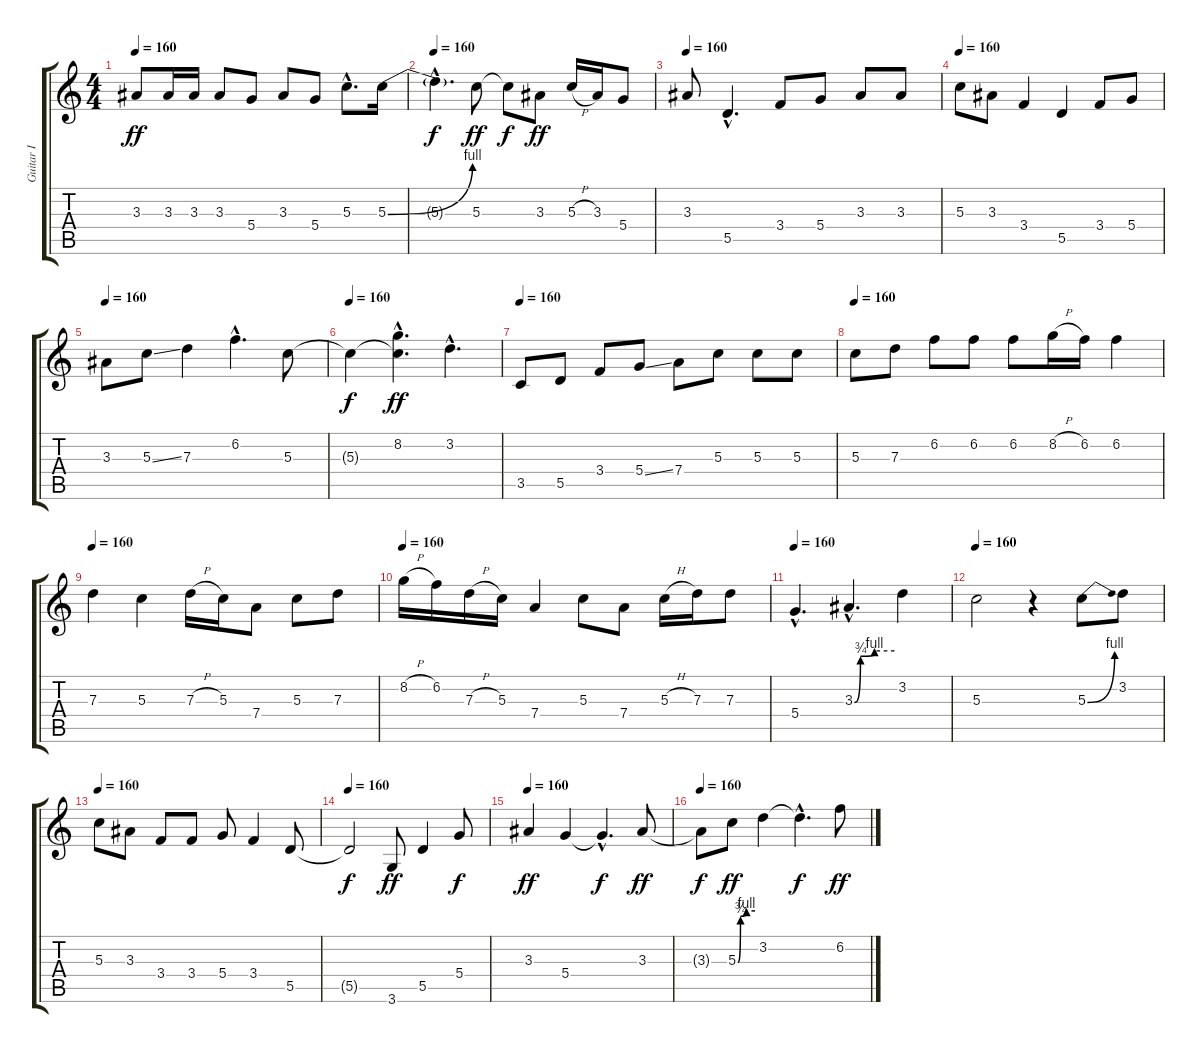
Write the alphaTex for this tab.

\track ("Guitar I" "Guitar I") {instrument overdrivenguitar}
\staff {score tabs}
\tuning (E4 B3 G3 D3 A2 E2) {hide}
\ts (4 4)
\tempo 160
\clef g2
\ks c
3.3.8{dy ff} 3.3.16 3.3.16 3.3.8 5.4.8 3.3.8 5.4.8 5.3{hac}.8{d} 5.3{be (bend 0 0 60 4)}.16 |
\tempo 160
5.3{hac t}.4{d dy f} 5.3.8{dy ff} 5.3{t}.8{dy f} 3.3.8{dy ff} 5.3{h}.16 3.3.16 5.4.8 |
\tempo 160
3.3.8 5.5{hac}.4{d} 3.4.8 5.4.8 3.3.8 3.3.8 |
\tempo 160
5.3.8 3.3.8 3.4.4 5.5.4 3.4.8 5.4.8 |
\tempo 160
3.3.8 5.3{ss}.8 7.3.4 6.2{hac}.4{d} 5.3.8 |
\tempo 160
5.3{t}.4{dy f} (8.2{hac} 5.3{hac t}).4{d dy ff} 3.2{hac}.4{d} |
\tempo 160
3.5.8 5.5.8 3.4.8 5.4{ss}.8 7.4.8 5.3.8 5.3.8 5.3.8 |
\tempo 160
5.3.8 7.3.8 6.2.8 6.2.8 6.2.8 8.2{h}.16 6.2.16 6.2.4 |
\tempo 160
7.3.4 5.3.4 7.3{h}.16 5.3.16 7.4.8 5.3.8 7.3.8 |
\tempo 160
8.2{h}.16 6.2.16 7.3{h}.16 5.3.16 7.4.4 5.3.8 7.4.8 5.3{h}.16 7.3.16 7.3.8 |
\tempo 160
5.4{hac}.4{d} 3.3{be (custom 0 0 9 3 30 4 60 4) hac}.4{d} 3.2.4 |
\tempo 160
5.3.2 r.4 5.3{be (bend 0 0 60 4)}.8 3.2.8 |
\tempo 160
5.3.8 3.3.8 3.4.8 3.4.8 5.4.8 3.4.4 5.5.8 |
\tempo 160
5.5{t}.2{dy f} 3.6.8{dy ff} 5.5.4 5.4.8{dy f} |
\tempo 160
3.3.4{dy ff} 5.4.4 5.4{hac t}.4{d dy f} 3.3.8{dy ff} |
\tempo 160
3.3{t}.8{dy f} 5.3{be (custom 0 0 9 3 30 4 60 4)}.8{dy ff} 3.2.4 3.2{hac t}.4{d dy f} 6.2.8{dy ff}
